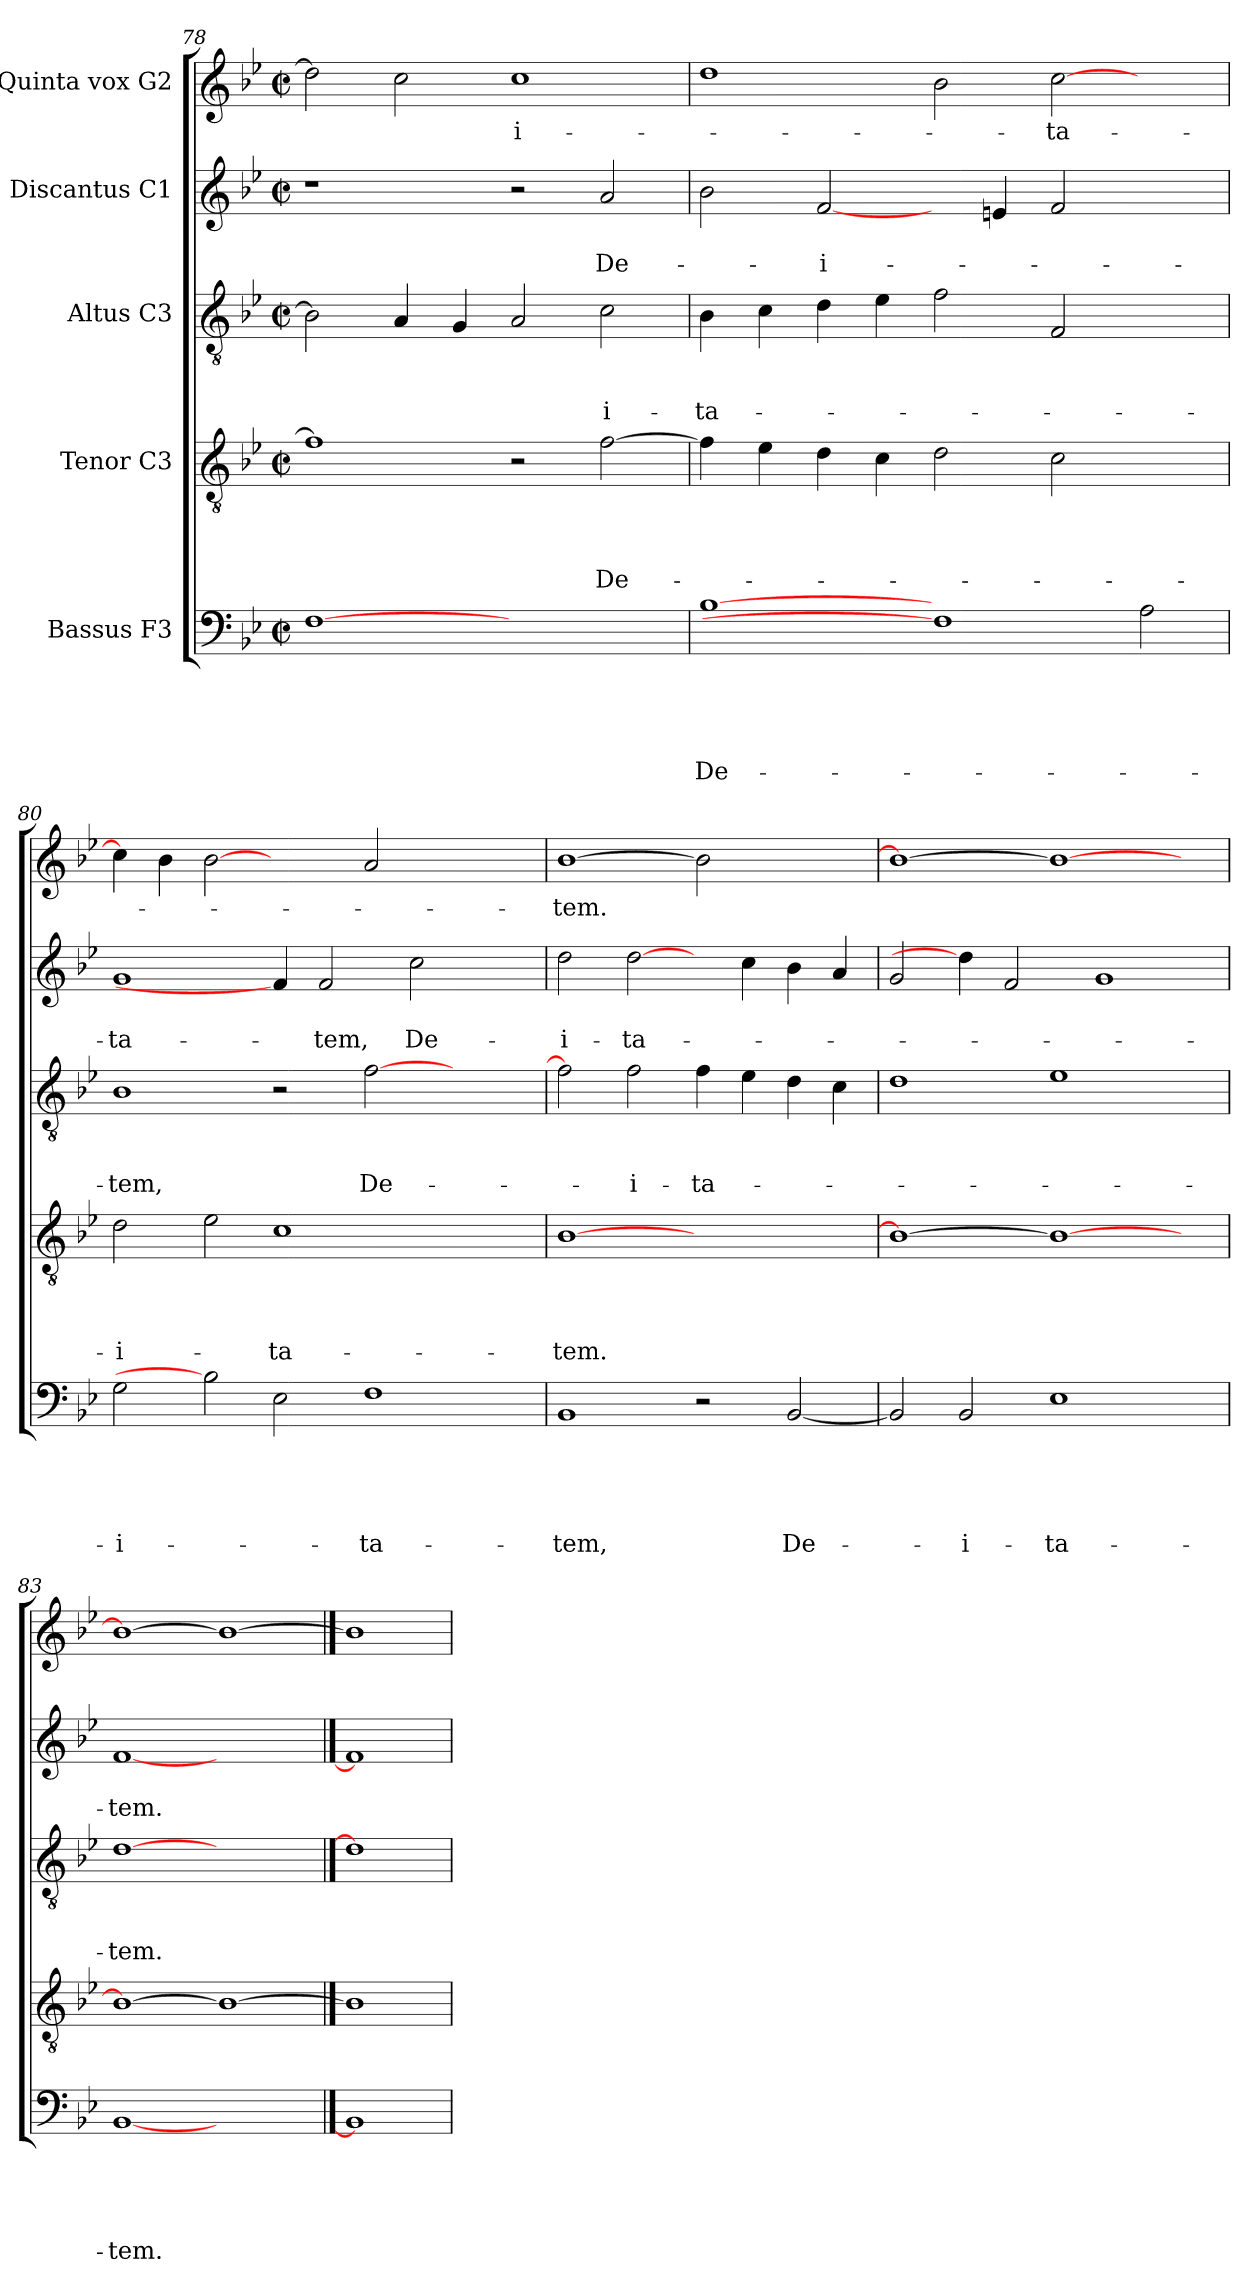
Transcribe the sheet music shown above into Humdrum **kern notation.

**kern	**text	**text	**text	**text	**text	**kern	**text	**text	**text	**text	**kern	**text	**text	**text	**kern	**text	**text	**kern	**text
*part5	*part5	*part5	*part5	*part5	*part5	*part4	*part4	*part4	*part4	*part4	*part3	*part3	*part3	*part3	*part2	*part2	*part2	*part1	*part1
*staff5	*staff5	*staff5	*staff5	*staff5	*staff5	*staff4	*staff4	*staff4	*staff4	*staff4	*staff3	*staff3	*staff3	*staff3	*staff2	*staff2	*staff2	*staff1	*staff1
*I"Bassus F3	*	*	*	*	*	*I"Tenor C3	*	*	*	*	*I"Altus C3	*	*	*	*I"Discantus C1	*	*	*I"Quinta vox G2	*
*clefF4	*	*	*	*	*	*clefGv2	*	*	*	*	*clefGv2	*	*	*	*clefG2	*	*	*clefG2	*
*k[b-e-]	*	*	*	*	*	*k[b-e-]	*	*	*	*	*k[b-e-]	*	*	*	*k[b-e-]	*	*	*k[b-e-]	*
*B-:	*	*	*	*	*	*B-:	*	*	*	*	*B-:	*	*	*	*B-:	*	*	*B-:	*
*M2/2	*	*	*	*	*	*M2/2	*	*	*	*	*M2/2	*	*	*	*M2/2	*	*	*M2/2	*
*met(c|)	*	*	*	*	*	*met(c|)	*	*	*	*	*met(c|)	*	*	*	*met(c|)	*	*	*met(c|)	*
=78	=78	=78	=78	=78	=78	=78	=78	=78	=78	=78	=78	=78	=78	=78	=78	=78	=78	=78	=78
[1F	.	.	.	.	.	1f]	.	.	.	.	2B-\]	.	.	.	1r	.	.	2dd\]	.
.	.	.	.	.	.	.	.	.	.	.	4A/	.	.	.	.	.	.	2cc\	.
.	.	.	.	.	.	.	.	.	.	.	4G/	.	.	.	.	.	.	.	.
1ryy	.	.	.	.	.	2r	.	.	.	.	2A/	.	.	.	2r	.	.	1cc	-i-
.	.	.	.	.	.	[2f\	.	.	.	De-	2c\	.	.	-i-	2a/	.	De-	.	.
=79	=79	=79	=79	=79	=79	=79	=79	=79	=79	=79	=79	=79	=79	=79	=79	=79	=79	=79	=79
[1B-	.	.	.	.	De-	4f\]	.	.	.	.	4B-\	.	.	-ta-	2b-\	.	.	1dd	.
.	.	.	.	.	.	4e-\	.	.	.	.	4c\	.	.	.	.	.	.	.	.
.	.	.	.	.	.	4d\	.	.	.	.	4d\	.	.	.	[2f/	.	-i-	.	.
.	.	.	.	.	.	4c\	.	.	.	.	4e-\	.	.	.	.	.	.	.	.
1F]	.	.	.	.	.	2d\	.	.	.	.	2f\	.	.	.	4ryy	.	.	2b-\	.
.	.	.	.	.	.	.	.	.	.	.	.	.	.	.	4en/	.	.	.	.
.	.	.	.	.	.	2c\	.	.	.	.	2F/	.	.	.	2f/	.	.	[2cc\	-ta-
2A\	.	.	.	.	.	2ryy	.	.	.	.	2ryy	.	.	.	2ryy	.	.	2ryy	.
=80	=80	=80	=80	=80	=80	=80	=80	=80	=80	=80	=80	=80	=80	=80	=80	=80	=80	=80	=80
2G\	.	.	.	.	-i-	2d\	.	.	.	-i-	1B-	.	.	-tem,	1g	.	-ta-	4cc\]	.
.	.	.	.	.	.	.	.	.	.	.	.	.	.	.	.	.	.	4b-\	.
2B-]	.	.	.	.	.	2e-\	.	.	.	.	.	.	.	.	.	.	.	[2b-	.
2E-\	.	.	.	.	.	1c	.	.	.	-ta-	2r	.	.	.	4f/]	.	.	2ryy	.
.	.	.	.	.	.	.	.	.	.	.	.	.	.	.	2f/	.	-tem,	.	.
1F	.	.	.	.	-ta-	.	.	.	.	.	[2f\	.	.	De-	.	.	.	2a/	.
.	.	.	.	.	.	.	.	.	.	.	.	.	.	.	2cc\	.	De-	.	.
.	.	.	.	.	.	2ryy	.	.	.	.	2ryy	.	.	.	.	.	.	2ryy	.
.	.	.	.	.	.	.	.	.	.	.	.	.	.	.	4ryy	.	.	.	.
=81	=81	=81	=81	=81	=81	=81	=81	=81	=81	=81	=81	=81	=81	=81	=81	=81	=81	=81	=81
1BB-	.	.	.	.	-tem,	[1B-	.	.	.	-tem.	2f\]	.	.	.	2dd\	.	-i-	[1b-	-tem.
.	.	.	.	.	.	.	.	.	.	.	2f\	.	.	-i-	[2dd\	.	-ta-	.	.
2r	.	.	.	.	.	1ryy	.	.	.	.	4f\	.	.	-ta-	4ryy	.	.	2b-]	.
.	.	.	.	.	.	.	.	.	.	.	4e-\	.	.	.	4cc\	.	.	.	.
[2BB-/	.	.	.	.	De-	.	.	.	.	.	4d\	.	.	.	4b-\	.	.	2ryy	.
.	.	.	.	.	.	.	.	.	.	.	4c\	.	.	.	4a/	.	.	.	.
=82	=82	=82	=82	=82	=82	=82	=82	=82	=82	=82	=82	=82	=82	=82	=82	=82	=82	=82	=82
2BB-/]	.	.	.	.	.	1B-_	.	.	.	.	1d	.	.	.	2g/	.	.	1b-_	.
2BB-/	.	.	.	.	-i-	.	.	.	.	.	.	.	.	.	4dd\]	.	.	.	.
.	.	.	.	.	.	.	.	.	.	.	.	.	.	.	2f/	.	.	.	.
1E-	.	.	.	.	-ta-	1B-_	.	.	.	.	1e-	.	.	.	.	.	.	1b-_	.
.	.	.	.	.	.	.	.	.	.	.	.	.	.	.	1g	.	.	.	.
4ryy	.	.	.	.	.	4ryy	.	.	.	.	4ryy	.	.	.	.	.	.	4ryy	.
=83	=83	=83	=83	=83	=83	=83	=83	=83	=83	=83	=83	=83	=83	=83	=83	=83	=83	=83	=83
[1BB-	.	.	.	.	-tem.	1B-_	.	.	.	.	[1d	.	.	-tem.	[1f	.	-tem.	1b-_	.
1ryy	.	.	.	.	.	1B-_	.	.	.	.	1ryy	.	.	.	1ryy	.	.	1b-_	.
==84	==84	==84	==84	==84	==84	==84	==84	==84	==84	==84	==84	==84	==84	==84	==84	==84	==84	==84	==84
1BB-]	.	.	.	.	.	1B-]	.	.	.	.	1d]	.	.	.	1f]	.	.	1b-]	.
=	=	=	=	=	=	=	=	=	=	=	=	=	=	=	=	=	=	=	=
*-	*-	*-	*-	*-	*-	*-	*-	*-	*-	*-	*-	*-	*-	*-	*-	*-	*-	*-	*-
